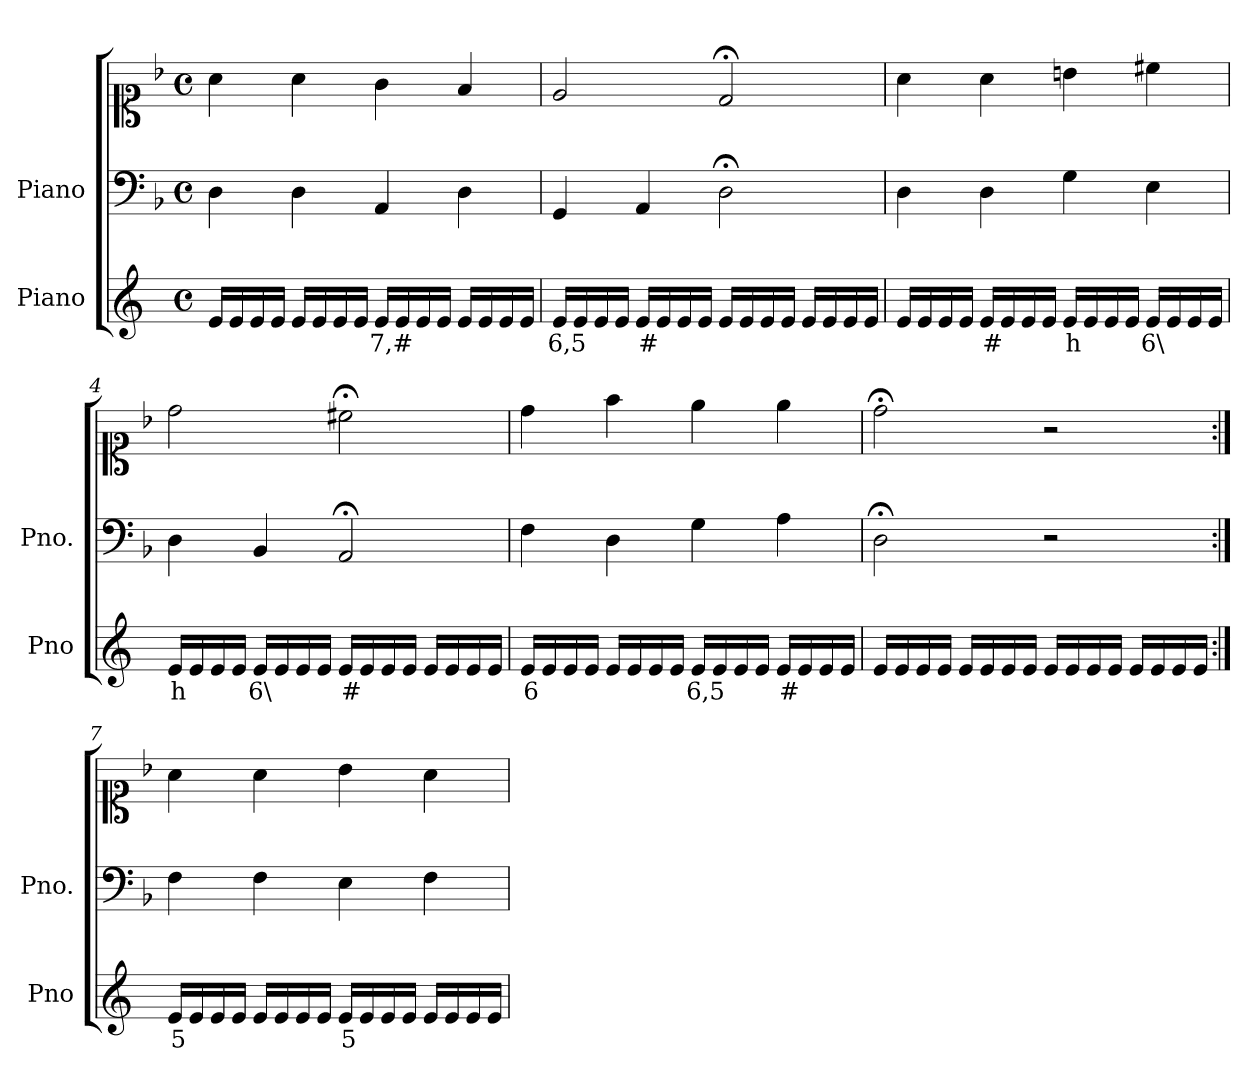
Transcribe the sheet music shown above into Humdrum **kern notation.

**kern	**text	**kern	**kern
*part2	*part2	*part1	*part1
*staff3	*staff3	*staff2	*staff1
*I"Piano	*	*I"Piano	*
*I'Pno	*	*I'Pno.	*
*clefG2	*	*clefF4	*clefC1
*k[]	*	*k[b-]	*k[b-]
*M4/4	*	*M4/4	*M4/4
*met(c)	*	*met(c)	*met(c)
=1	=1	=1	=1
16e/LL	.	4D\	4a\
16e/	.	.	.
16e/	.	.	.
16e/JJ	.	.	.
16e/LL	.	4D\	4a\
16e/	.	.	.
16e/	.	.	.
16e/JJ	.	.	.
!	!LO:LY:b	!	!
16e/LL	7,#	4AA/	4g\
16e/	.	.	.
16e/	.	.	.
16e/JJ	.	.	.
16e/LL	.	4D\	4f/
16e/	.	.	.
16e/	.	.	.
16e/JJ	.	.	.
=2	=2	=2	=2
!	!LO:LY:b	!	!
16e/LL	6,5	4GG/	2e/
16e/	.	.	.
16e/	.	.	.
16e/JJ	.	.	.
!	!LO:LY:b	!	!
16e/LL	#	4AA/	.
16e/	.	.	.
16e/	.	.	.
16e/JJ	.	.	.
16e/LL	.	2D;<\	2d;</
16e/	.	.	.
16e/	.	.	.
16e/JJ	.	.	.
16e/LL	.	.	.
16e/	.	.	.
16e/	.	.	.
16e/JJ	.	.	.
=3	=3	=3	=3
16e/LL	.	4D\	4a\
16e/	.	.	.
16e/	.	.	.
16e/JJ	.	.	.
!	!LO:LY:b	!	!
16e/LL	#	4D\	4a\
16e/	.	.	.
16e/	.	.	.
16e/JJ	.	.	.
!	!LO:LY:b	!	!
16e/LL	h	4G\	4bn\
16e/	.	.	.
16e/	.	.	.
16e/JJ	.	.	.
!	!LO:LY:b	!	!
16e/LL	6\	4E\	4cc#X\
16e/	.	.	.
16e/	.	.	.
16e/JJ	.	.	.
=4	=4	=4	=4
!	!LO:LY:b	!	!
16e/LL	h	4D\	2dd\
16e/	.	.	.
16e/	.	.	.
16e/JJ	.	.	.
!	!LO:LY:b	!	!
16e/LL	6\	4BB-/	.
16e/	.	.	.
16e/	.	.	.
16e/JJ	.	.	.
!	!LO:LY:b	!	!
16e/LL	#	2AA;</	2cc#X;<\
16e/	.	.	.
16e/	.	.	.
16e/JJ	.	.	.
16e/LL	.	.	.
16e/	.	.	.
16e/	.	.	.
16e/JJ	.	.	.
=5	=5	=5	=5
!	!LO:LY:b	!	!
16e/LL	6	4F\	4dd\
16e/	.	.	.
16e/	.	.	.
16e/JJ	.	.	.
16e/LL	.	4D\	4ff\
16e/	.	.	.
16e/	.	.	.
16e/JJ	.	.	.
!	!LO:LY:b	!	!
16e/LL	6,5	4G\	4ee\
16e/	.	.	.
16e/	.	.	.
16e/JJ	.	.	.
!	!LO:LY:b	!	!
16e/LL	#	4A\	4ee\
16e/	.	.	.
16e/	.	.	.
16e/JJ	.	.	.
=6	=6	=6	=6
16e/LL	.	2D;<\	2dd;<\
16e/	.	.	.
16e/	.	.	.
16e/JJ	.	.	.
16e/LL	.	.	.
16e/	.	.	.
16e/	.	.	.
16e/JJ	.	.	.
16e/LL	.	2r	2r
16e/	.	.	.
16e/	.	.	.
16e/JJ	.	.	.
16e/LL	.	.	.
16e/	.	.	.
16e/	.	.	.
16e/JJ	.	.	.
=7:|!	=7:|!	=7:|!	=7:|!
!	!LO:LY:b	!	!
16e/LL	5	4F\	4a\
16e/	.	.	.
16e/	.	.	.
16e/JJ	.	.	.
16e/LL	.	4F\	4a\
16e/	.	.	.
16e/	.	.	.
16e/JJ	.	.	.
!	!LO:LY:b	!	!
16e/LL	5	4E\	4b-\
16e/	.	.	.
16e/	.	.	.
16e/JJ	.	.	.
16e/LL	.	4F\	4a\
16e/	.	.	.
16e/	.	.	.
16e/JJ	.	.	.
=	=	=	=
*-	*-	*-	*-
